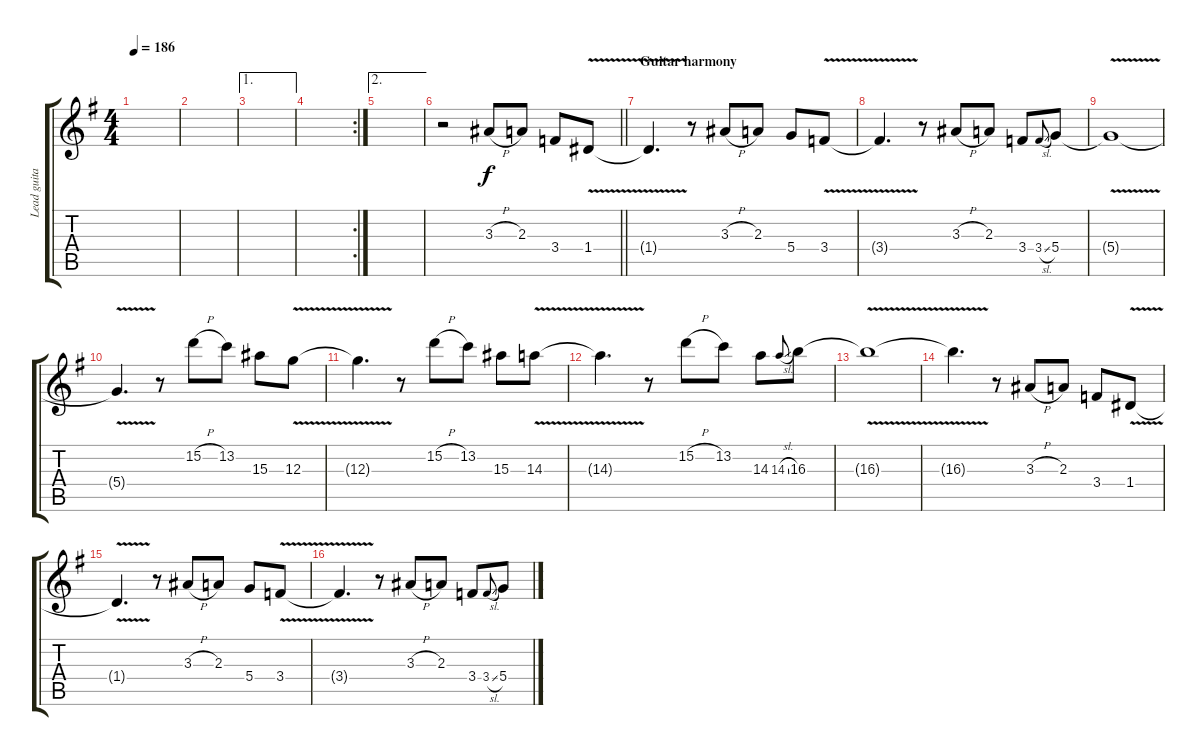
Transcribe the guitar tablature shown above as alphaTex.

\track ("Lead guitar" "Lead guita") {instrument distortionguitar}
\staff {score tabs}
\tuning (E4 B3 G3 D3 A2 E2) {hide}
\ts (4 4)
\tempo 186
\clef g2
\ks g
|
|
\ae 1
|
\rc 2
|
\ae 2
|
\barLineRight lightlight
r.2 3.3{h}.8 2.3.8 3.4.8 1.4{v}.8 |
\section ("" "Guitar harmony")
1.4{t}.4{d} r.8 3.3{h}.8 2.3.8 5.4.8 3.4{v}.8 |
3.4{t}.4{d} r.8 3.3{h}.8 2.3.8 3.4.8 3.4{sl}.8{gr onbeat} 5.4.8 |
5.4{v t}.1 |
5.4{t}.4{d} r.8 15.2{h}.8 13.2.8 15.3.8 12.3{v}.8 |
12.3{t}.4{d} r.8 15.2{h}.8 13.2.8 15.3.8 14.3{v}.8 |
14.3{t}.4{d} r.8 15.2{h}.8 13.2.8 14.3.8 14.3{sl}.8{gr onbeat} 16.3.8 |
16.3{v t}.1 |
16.3{t}.4{d} r.8 3.3{h}.8 2.3.8 3.4.8 1.4{v}.8 |
1.4{t}.4{d} r.8 3.3{h}.8 2.3.8 5.4.8 3.4{v}.8 |
3.4{t}.4{d} r.8 3.3{h}.8 2.3.8 3.4.8 3.4{sl}.8{gr onbeat} 5.4.8
